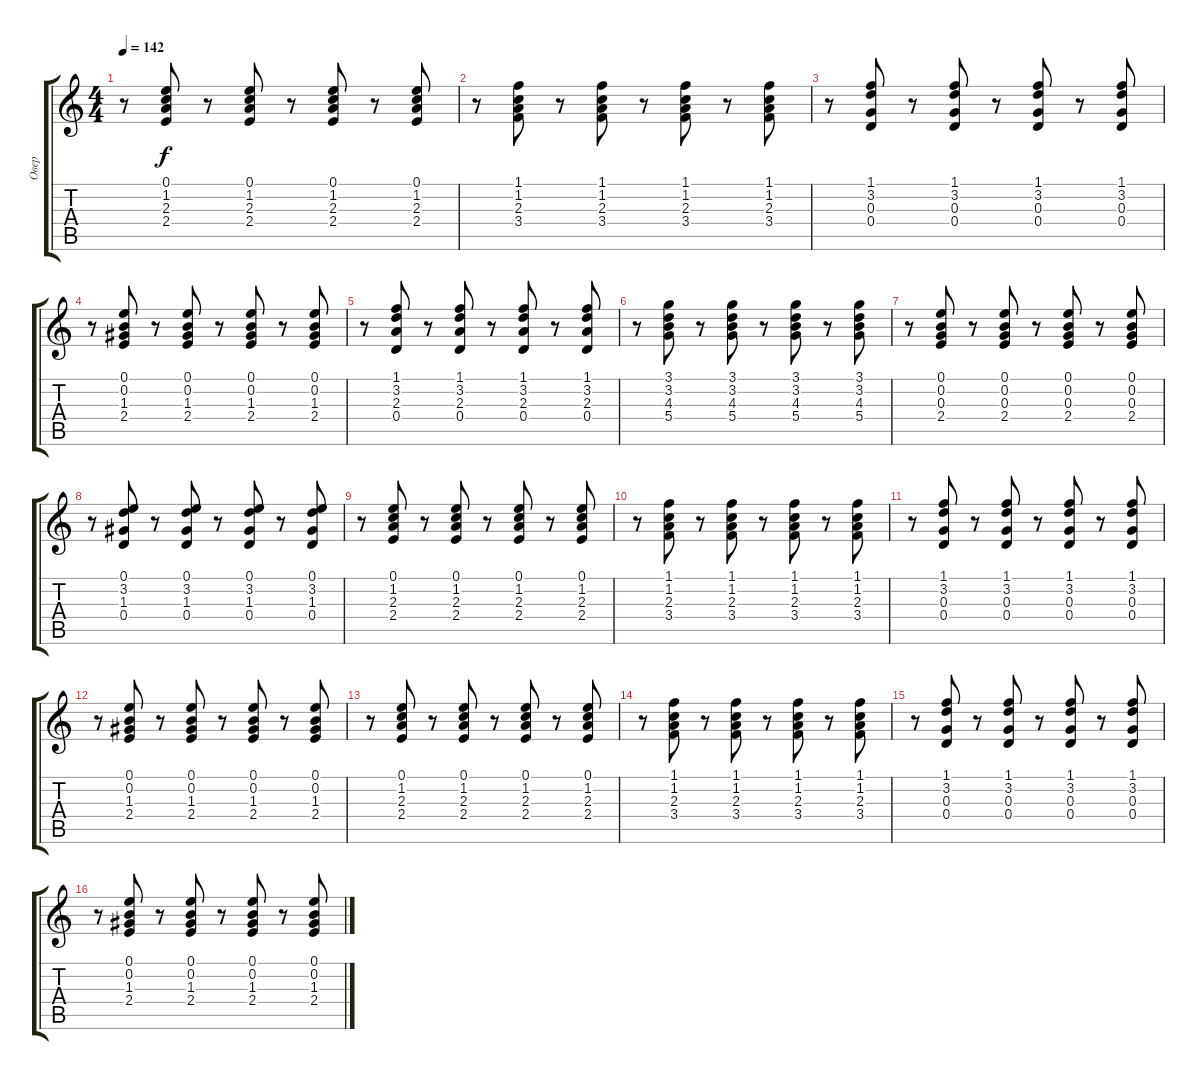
\track ("Овер" "Овер") {instrument overdrivenguitar}
\staff {score tabs}
\tuning (E4 B3 G3 D3 A2 E2) {hide}
\ts (4 4)
\tempo 142
\clef g2
\ks c
r.8{dy f} (0.1 1.2 2.3 2.4).8 r.8 (0.1 1.2 2.3 2.4).8 r.8 (0.1 1.2 2.3 2.4).8 r.8 (0.1 1.2 2.3 2.4).8 |
r.8 (1.1 1.2 2.3 3.4).8 r.8 (1.1 1.2 2.3 3.4).8 r.8 (1.1 1.2 2.3 3.4).8 r.8 (1.1 1.2 2.3 3.4).8 |
r.8 (1.1 3.2 0.3 0.4).8 r.8 (1.1 3.2 0.3 0.4).8 r.8 (1.1 3.2 0.3 0.4).8 r.8 (1.1 3.2 0.3 0.4).8 |
r.8 (0.1 0.2 1.3 2.4).8 r.8 (0.1 0.2 1.3 2.4).8 r.8 (0.1 0.2 1.3 2.4).8 r.8 (0.1 0.2 1.3 2.4).8 |
r.8 (1.1 3.2 2.3 0.4).8 r.8 (1.1 3.2 2.3 0.4).8 r.8 (1.1 3.2 2.3 0.4).8 r.8 (1.1 3.2 2.3 0.4).8 |
r.8 (3.1 3.2 4.3 5.4).8 r.8 (3.1 3.2 4.3 5.4).8 r.8 (3.1 3.2 4.3 5.4).8 r.8 (3.1 3.2 4.3 5.4).8 |
r.8 (0.1 0.2 0.3 2.4).8 r.8 (0.1 0.2 0.3 2.4).8 r.8 (0.1 0.2 0.3 2.4).8 r.8 (0.1 0.2 0.3 2.4).8 |
r.8 (0.1 3.2 1.3 0.4).8 r.8 (0.1 3.2 1.3 0.4).8 r.8 (0.1 3.2 1.3 0.4).8 r.8 (0.1 3.2 1.3 0.4).8 |
r.8 (0.1 1.2 2.3 2.4).8 r.8 (0.1 1.2 2.3 2.4).8 r.8 (0.1 1.2 2.3 2.4).8 r.8 (0.1 1.2 2.3 2.4).8 |
r.8 (1.1 1.2 2.3 3.4).8 r.8 (1.1 1.2 2.3 3.4).8 r.8 (1.1 1.2 2.3 3.4).8 r.8 (1.1 1.2 2.3 3.4).8 |
r.8 (1.1 3.2 0.3 0.4).8 r.8 (1.1 3.2 0.3 0.4).8 r.8 (1.1 3.2 0.3 0.4).8 r.8 (1.1 3.2 0.3 0.4).8 |
r.8 (0.1 0.2 1.3 2.4).8 r.8 (0.1 0.2 1.3 2.4).8 r.8 (0.1 0.2 1.3 2.4).8 r.8 (0.1 0.2 1.3 2.4).8 |
r.8 (0.1 1.2 2.3 2.4).8 r.8 (0.1 1.2 2.3 2.4).8 r.8 (0.1 1.2 2.3 2.4).8 r.8 (0.1 1.2 2.3 2.4).8 |
r.8 (1.1 1.2 2.3 3.4).8 r.8 (1.1 1.2 2.3 3.4).8 r.8 (1.1 1.2 2.3 3.4).8 r.8 (1.1 1.2 2.3 3.4).8 |
r.8 (1.1 3.2 0.3 0.4).8 r.8 (1.1 3.2 0.3 0.4).8 r.8 (1.1 3.2 0.3 0.4).8 r.8 (1.1 3.2 0.3 0.4).8 |
r.8 (0.1 0.2 1.3 2.4).8 r.8 (0.1 0.2 1.3 2.4).8 r.8 (0.1 0.2 1.3 2.4).8 r.8 (0.1 0.2 1.3 2.4).8
